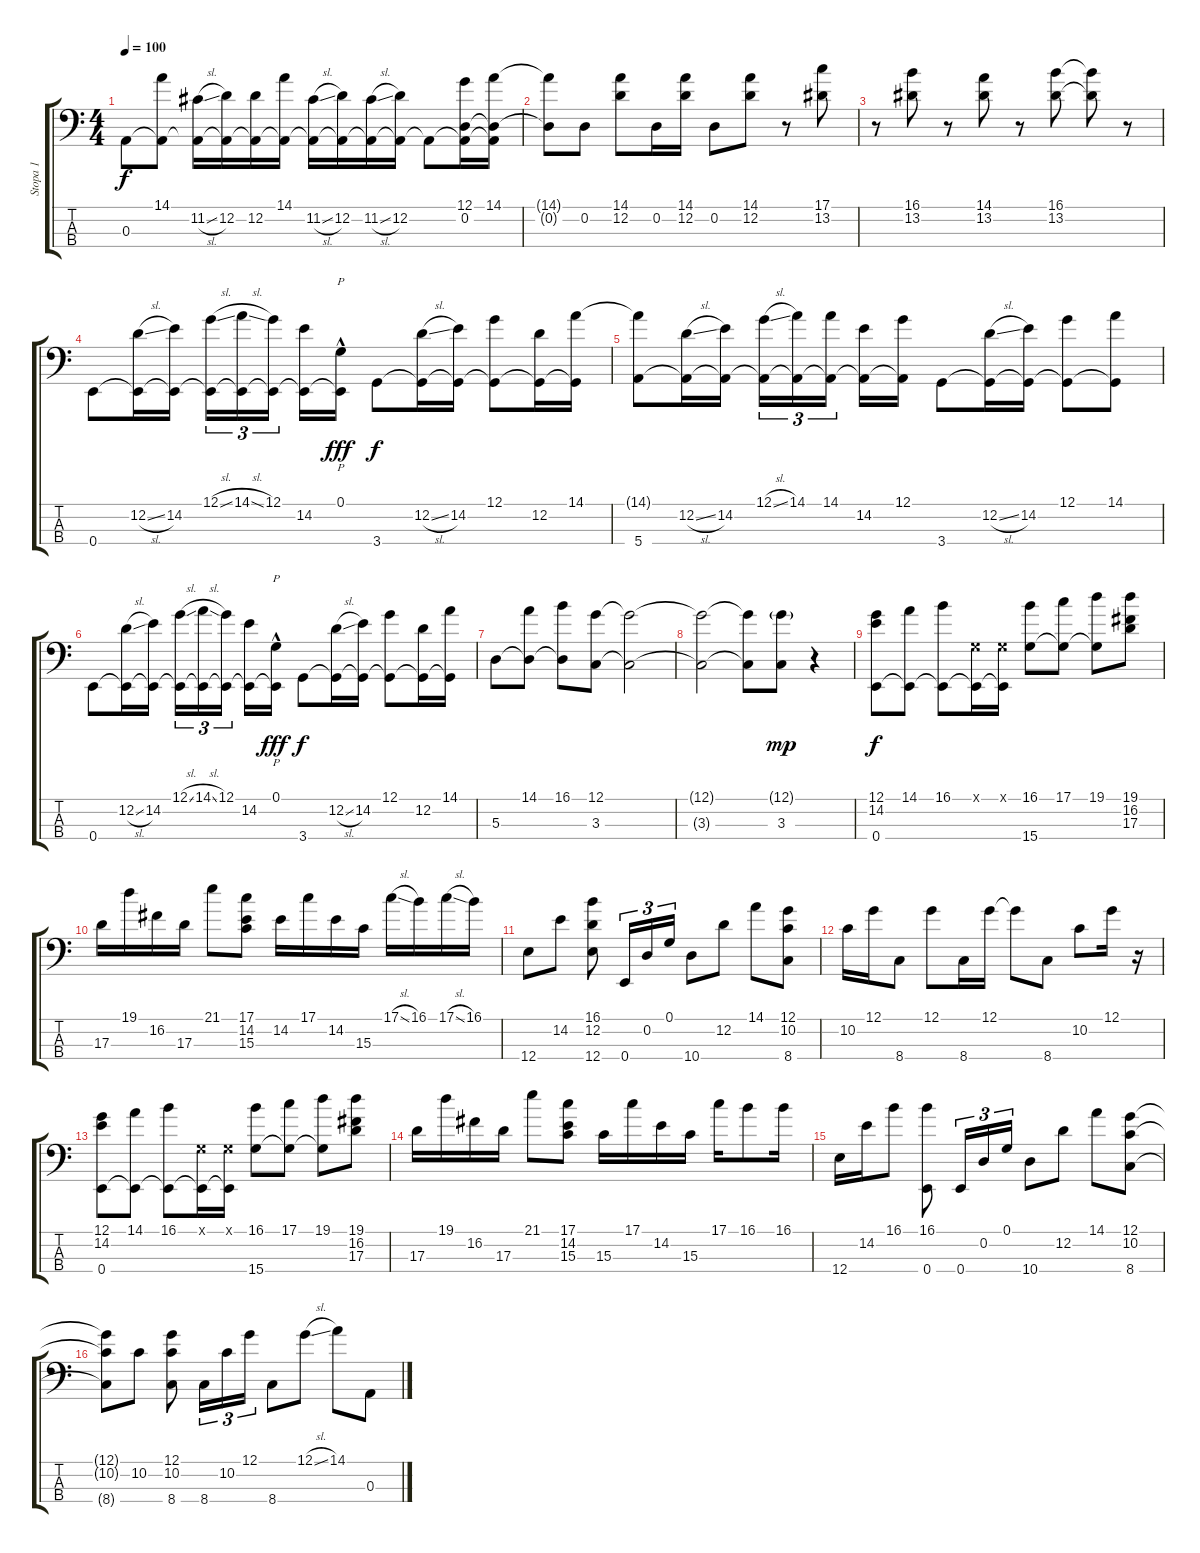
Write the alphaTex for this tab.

\track ("Stopa 1" "Stopa 1") {instrument electricbassfinger}
\staff {score tabs}
\tuning (G2 D2 A1 E1) {hide}
\ts (4 4)
\tempo 100
\clef f4
\ks c
0.3{t}.8{dy f} (14.1 0.3{t}).8 (11.2{sl} 0.3{t}).16 (12.2 0.3{t}).16 (12.2 0.3{t}).16 (14.1 0.3{t}).16 (11.2{sl} 0.3{t}).16 (12.2 0.3{t}).16 (11.2{sl} 0.3{t}).16 (12.2 0.3{t}).16 0.3{t}.8 (12.1 0.2 0.3{t}).16 (14.1 0.2{t} 0.3{t}).16 |
(14.1{t} 0.2{t}).8 0.2.8 (14.1 12.2).8 0.2.16 (14.1 12.2).16 0.2.8 (14.1 12.2).8 r.8 (17.1 13.2).8 |
r.8 (16.1 13.2).8 r.8 (14.1 13.2).8 r.8 (16.1 13.2).8 (16.1{t} 13.2{t}).8 r.8 |
0.4.8 (12.2{sl} 0.4{t}).16 (14.2 0.4{t}).16 (12.1{sl} 0.4{t}).16{tu (3 2)} (14.1{sl} 0.4{t}).16{tu (3 2)} (12.1 0.4{t}).16{tu (3 2) beam splitsecondary} (14.2 0.4{t}).16 (0.1{hac} 0.4{t}).16{p dy fff} 3.4.8{dy f} (12.2{sl} 3.4{t}).16 (14.2 3.4{t}).16 (12.1 3.4{t}).8 (12.2 3.4{t}).16 (14.1 3.4{t}).16 |
(14.1{t} 5.4).8 (12.2{sl} 5.4{t}).16 (14.2 5.4{t}).16 (12.1{sl} 5.4{t}).16{tu (3 2)} (14.1 5.4{t}).16{tu (3 2)} (14.1 5.4{t}).16{tu (3 2) beam splitsecondary} (14.2 5.4{t}).16 (12.1 5.4{t}).16 3.4.8 (12.2{sl} 3.4{t}).16 (14.2 3.4{t}).16 (12.1 3.4{t}).8 (14.1 3.4{t}).8 |
0.4.8 (12.2{sl} 0.4{t}).16 (14.2 0.4{t}).16 (12.1{sl} 0.4{t}).16{tu (3 2)} (14.1{sl} 0.4{t}).16{tu (3 2)} (12.1 0.4{t}).16{tu (3 2) beam splitsecondary} (14.2 0.4{t}).16 (0.1{hac} 0.4{t}).16{p dy fff} 3.4.8{dy f} (12.2{sl} 3.4{t}).16 (14.2 3.4{t}).16 (12.1 3.4{t}).8 (12.2 3.4{t}).16 (14.1 3.4{t}).16 |
5.3.8 (14.1 5.3{t}).8 (16.1 5.3{t}).8 (12.1 3.3).8 (12.1{t} 3.3{t}).2 |
(12.1{t} 3.3{t}).2 (12.1{t} 3.3{t}).8 (12.1{g} 3.3).8{dy mp} r.4 |
(12.1 14.2 0.4).8{dy f} (14.1 0.4{t}).8 (16.1 0.4{t}).8 (0.1{x} 0.4{t}).16 (0.1{x} 0.4{t}).16 (16.1 15.4).8 (17.1 15.4{t}).8 (19.1 15.4{t}).8 (19.1 16.2 17.3).8 |
17.3.16 19.1.16 16.2.16 17.3.16 21.1.8 (17.1 14.2 15.3).8 14.2.16 17.1.16 14.2.16 15.3.16 17.1{sl}.16 16.1.16 17.1{sl}.16 16.1.16 |
12.4.8 14.2.8 (16.1 12.2 12.4).8 0.4.16{tu (3 2)} 0.2.16{tu (3 2)} 0.1.16{tu (3 2)} 10.4.8 12.2.8 14.1.8 (12.1 10.2 8.4).8 |
10.2.16 12.1.16 8.4.8 12.1.8 8.4.16 12.1.16 12.1{t}.8 8.4.8 10.2.8 12.1.16 r.16 |
(12.1 14.2 0.4).8 (14.1 0.4{t}).8 (16.1 0.4{t}).8 (0.1{x} 0.4{t}).16 (0.1{x} 0.4{t}).16 (16.1 15.4).8 (17.1 15.4{t}).8 (19.1 15.4{t}).8 (19.1 16.2 17.3).8 |
17.3.16 19.1.16 16.2.16 17.3.16 21.1.8 (17.1 14.2 15.3).8 15.3.16 17.1.16 14.2.16 15.3.16 17.1.16 16.1.8 16.1.16 |
12.4.16 14.2.16 16.1.8 (16.1 0.4).8 0.4.16{tu (3 2)} 0.2.16{tu (3 2)} 0.1.16{tu (3 2)} 10.4.8 12.2.8 14.1.8 (12.1 10.2 8.4).8 |
(12.1{t} 10.2{t} 8.4{t}).8 10.2.8 (12.1 10.2 8.4).8 8.4.16{tu (3 2)} 10.2.16{tu (3 2)} 12.1.16{tu (3 2)} 8.4.8 12.1{sl}.8 14.1.8 0.3.8
